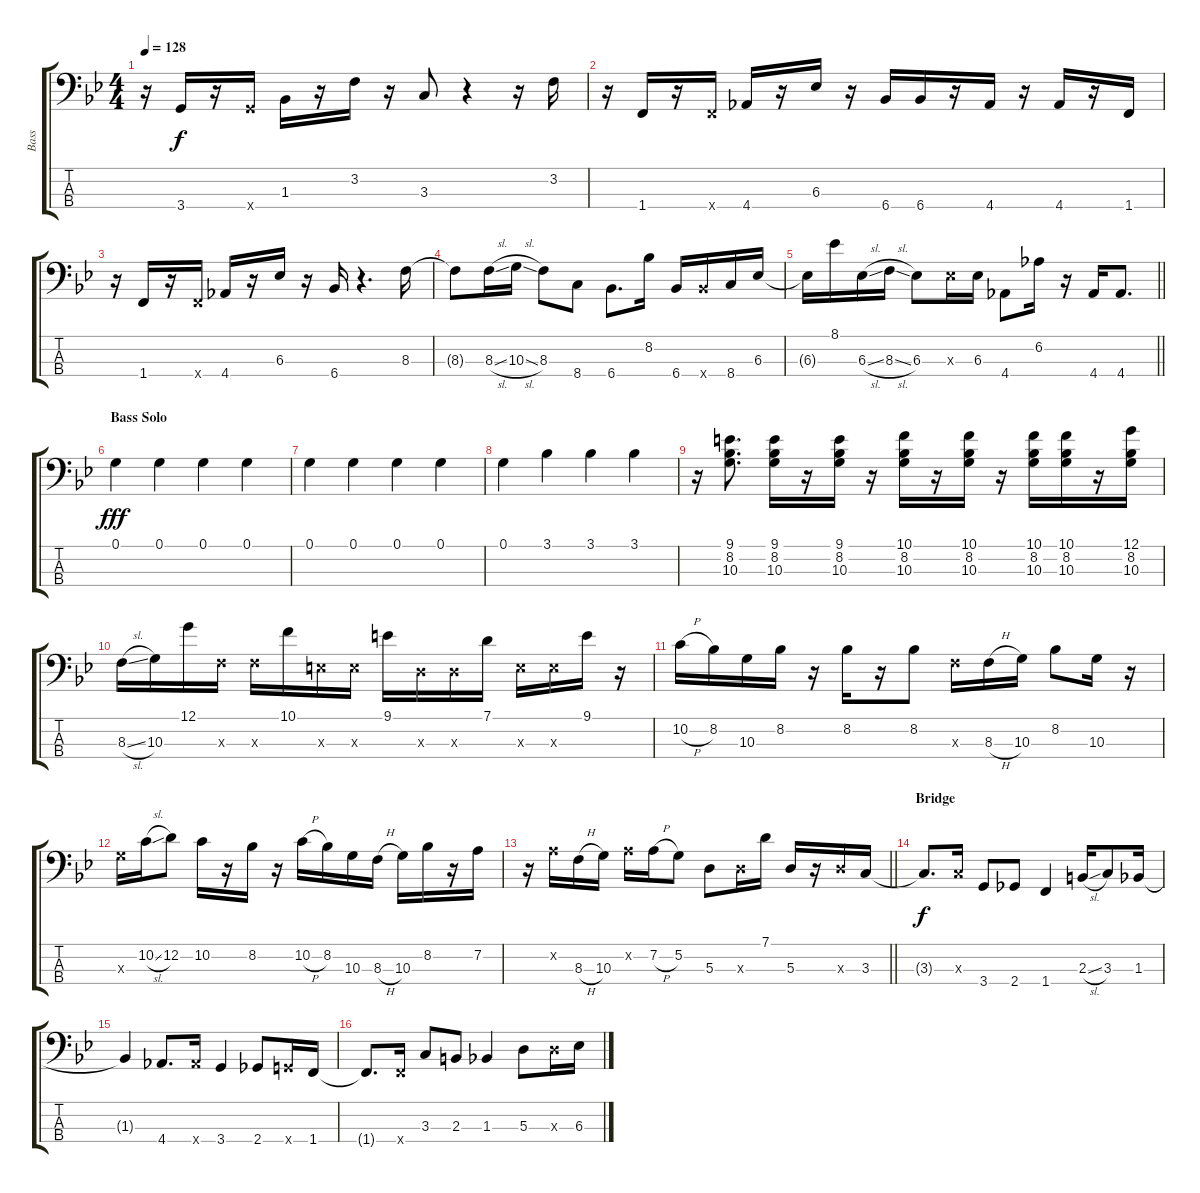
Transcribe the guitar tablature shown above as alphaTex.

\track ("Bass" "Bass") {instrument slapbass1}
\staff {score tabs}
\tuning (G2 D2 A1 E1) {hide}
\ts (4 4)
\tempo 128
\clef f4
\ks gminor
r.16{dy f} 3.4.16 r.16 3.4{x}.16 1.3.16 r.16 3.2.16 r.16 3.3.8 r.4 r.16 3.2.16 |
r.16 1.4.16 r.16 1.4{x}.16 4.4.16 r.16 6.3.16 r.16 6.4.16 6.4.16 r.16 4.4.16 r.16 4.4.16 r.16 1.4.16 |
r.16 1.4.16 r.16 1.4{x}.16 4.4.16 r.16 6.3.16 r.16 6.4.16 r.4{d} 8.3.16 |
8.3{t}.8 8.3{sl}.16 10.3{sl}.16 8.3.8 8.4.8 6.4.8{d} 8.2.16 6.4.16 6.4{x}.16 8.4.16 6.3.16 |
\barLineRight lightlight
6.3{t}.16 8.1.16 6.3{sl}.16 8.3{sl}.16 6.3.8 6.3{x}.16 6.3.16 4.4.8 6.2.16 r.16 4.4.16 4.4.8{d} |
\section ("" "Bass Solo")
0.1.4{dy fff} 0.1.4 0.1.4 0.1.4 |
0.1.4 0.1.4 0.1.4 0.1.4 |
0.1.4 3.1.4 3.1.4 3.1.4 |
r.16 (9.1 8.2 10.3).8{d} (9.1 8.2 10.3).16 r.16 (9.1 8.2 10.3).16 r.16 (10.1 8.2 10.3).16 r.16 (10.1 8.2 10.3).16 r.16 (10.1 8.2 10.3).16 (10.1 8.2 10.3).16 r.16 (12.1 8.2 10.3).16 |
8.3{sl}.16 10.3.16 12.1.16 8.3{x}.16 8.3{x}.16 10.1.16 7.3{x}.16 7.3{x}.16 9.1.16 5.3{x}.16 5.3{x}.16 7.1.16 7.3{x}.16 7.3{x}.16 9.1.16 r.16 |
10.2{h}.16 8.2.16 10.3.16 8.2.16 r.16 8.2.16 r.16 8.2.8 8.3{x}.16 8.3{h}.16 10.3.16 8.2.8 10.3.16 r.16 |
10.3{x}.16 10.2{sl}.16 12.2.8 10.2.16 r.16 8.2.16 r.16 10.2{h}.16 8.2.16 10.3.16 8.3{h}.16 10.3.16 8.2.16 r.16 7.2.16 |
\barLineRight lightlight
r.16 7.2{x}.16 8.3{h}.16 10.3.16 7.2{x}.16 7.2{h}.16 5.2.8 5.3.8 5.3{x}.16 7.1.16 5.3.16 r.16 5.3{x}.16 3.3.16 |
\section ("" "Bridge")
3.3{t}.8{d dy f} 3.3{x}.16 3.4.8 2.4.8 1.4.4 2.3{sl}.16 3.3.8 1.3.16 |
1.3{t}.4 4.4.8{d} 4.4{x}.16 3.4.4 2.4.8 3.4{x}.16 1.4.16 |
1.4{t}.8{d} 1.4{x}.16 3.3.8 2.3.8 1.3.4 5.3.8 5.3{x}.16 6.3.16
